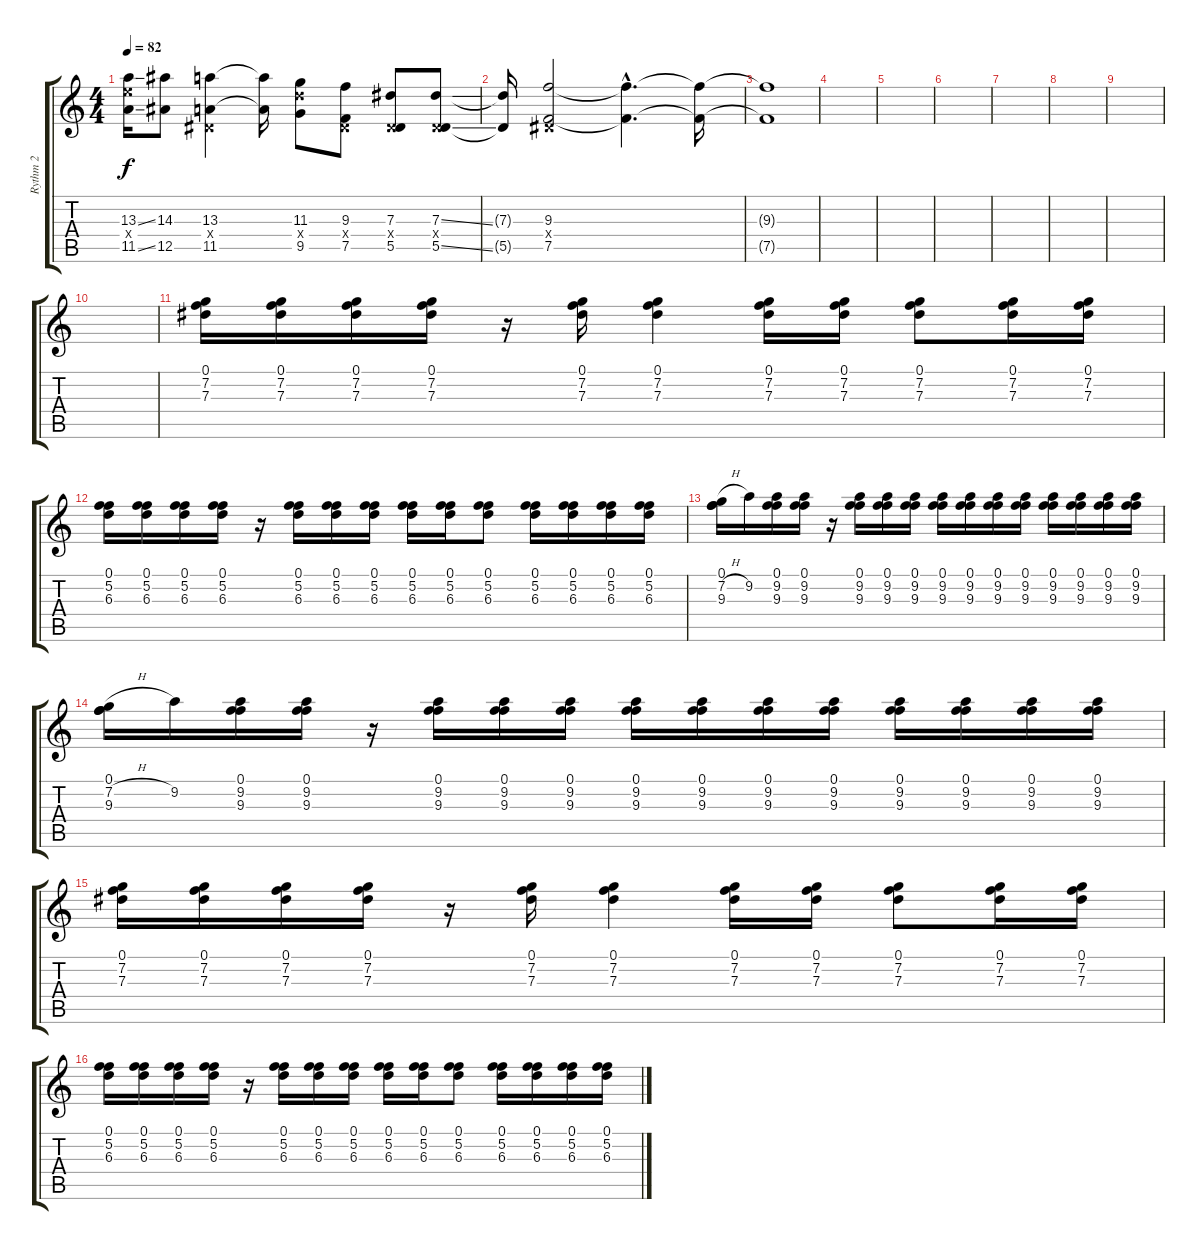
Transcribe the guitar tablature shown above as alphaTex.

\track ("Rythm 2" "Rythm 2") {instrument overdrivenguitar}
\staff {score tabs}
\tuning (F4 C4 Ab3 Eb3 Bb2 F2) {hide}
\ts (4 4)
\tempo 82
\clef g2
\ks c
(13.3{ss} 13.4{x} 11.5{ss}).16{dy f} (14.3 12.5).8 (13.3 0.4{x} 11.5).4 (13.3{t} 11.5{t}).16 (11.3 11.4{x} 9.5).8 (9.3 0.4{x} 7.5).8 (7.3 0.4{x} 5.5).8 (7.3{ss} 0.4{x} 5.5{ss}).8 |
(7.3{t} 5.5{t}).16 (9.3 0.4{x} 7.5).2 (9.3{hac t} 7.5{hac t}).4{d} (9.3{t} 7.5{t}).16 |
(9.3{t} 7.5{t}).1 |
|
|
|
|
|
|
|
(0.1 7.2 7.3).16 (0.1 7.2 7.3).16 (0.1 7.2 7.3).16 (0.1 7.2 7.3).16 r.16 (0.1 7.2 7.3).16 (0.1 7.2 7.3).4 (0.1 7.2 7.3).16 (0.1 7.2 7.3).16 (0.1 7.2 7.3).8 (0.1 7.2 7.3).16 (0.1 7.2 7.3).16 |
(0.1 5.2 6.3).16 (0.1 5.2 6.3).16 (0.1 5.2 6.3).16 (0.1 5.2 6.3).16 r.16 (0.1 5.2 6.3).16 (0.1 5.2 6.3).16 (0.1 5.2 6.3).16 (0.1 5.2 6.3).16 (0.1 5.2 6.3).16 (0.1 5.2 6.3).8 (0.1 5.2 6.3).16 (0.1 5.2 6.3).16 (0.1 5.2 6.3).16 (0.1 5.2 6.3).16 |
(0.1 7.2{h} 9.3).16 9.2.16 (0.1 9.2 9.3).16 (0.1 9.2 9.3).16 r.16 (0.1 9.2 9.3).16 (0.1 9.2 9.3).16 (0.1 9.2 9.3).16 (0.1 9.2 9.3).16 (0.1 9.2 9.3).16 (0.1 9.2 9.3).16 (0.1 9.2 9.3).16 (0.1 9.2 9.3).16 (0.1 9.2 9.3).16 (0.1 9.2 9.3).16 (0.1 9.2 9.3).16 |
(0.1 7.2{h} 9.3).16 9.2.16 (0.1 9.2 9.3).16 (0.1 9.2 9.3).16 r.16 (0.1 9.2 9.3).16 (0.1 9.2 9.3).16 (0.1 9.2 9.3).16 (0.1 9.2 9.3).16 (0.1 9.2 9.3).16 (0.1 9.2 9.3).16 (0.1 9.2 9.3).16 (0.1 9.2 9.3).16 (0.1 9.2 9.3).16 (0.1 9.2 9.3).16 (0.1 9.2 9.3).16 |
(0.1 7.2 7.3).16 (0.1 7.2 7.3).16 (0.1 7.2 7.3).16 (0.1 7.2 7.3).16 r.16 (0.1 7.2 7.3).16 (0.1 7.2 7.3).4 (0.1 7.2 7.3).16 (0.1 7.2 7.3).16 (0.1 7.2 7.3).8 (0.1 7.2 7.3).16 (0.1 7.2 7.3).16 |
(0.1 5.2 6.3).16 (0.1 5.2 6.3).16 (0.1 5.2 6.3).16 (0.1 5.2 6.3).16 r.16 (0.1 5.2 6.3).16 (0.1 5.2 6.3).16 (0.1 5.2 6.3).16 (0.1 5.2 6.3).16 (0.1 5.2 6.3).16 (0.1 5.2 6.3).8 (0.1 5.2 6.3).16 (0.1 5.2 6.3).16 (0.1 5.2 6.3).16 (0.1 5.2 6.3).16
